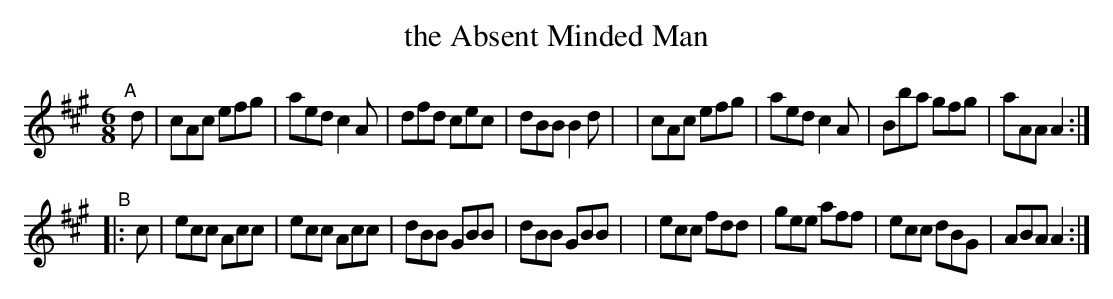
X:1
T: the Absent Minded Man
M: 6/8
L: 1/8
K: A
"^A"[|] d \
| cAc efg | aed c2A | dfd cec | dBB B2d |\
| cAc efg | aed c2A | Bba gfg | aAA A2 :|
"^B"|: c \
| ecc Acc | ecc Acc | dBB GBB | dBB GBB |\
| ecc fdd | gee aff | ecc dBG | ABA A2 :|
